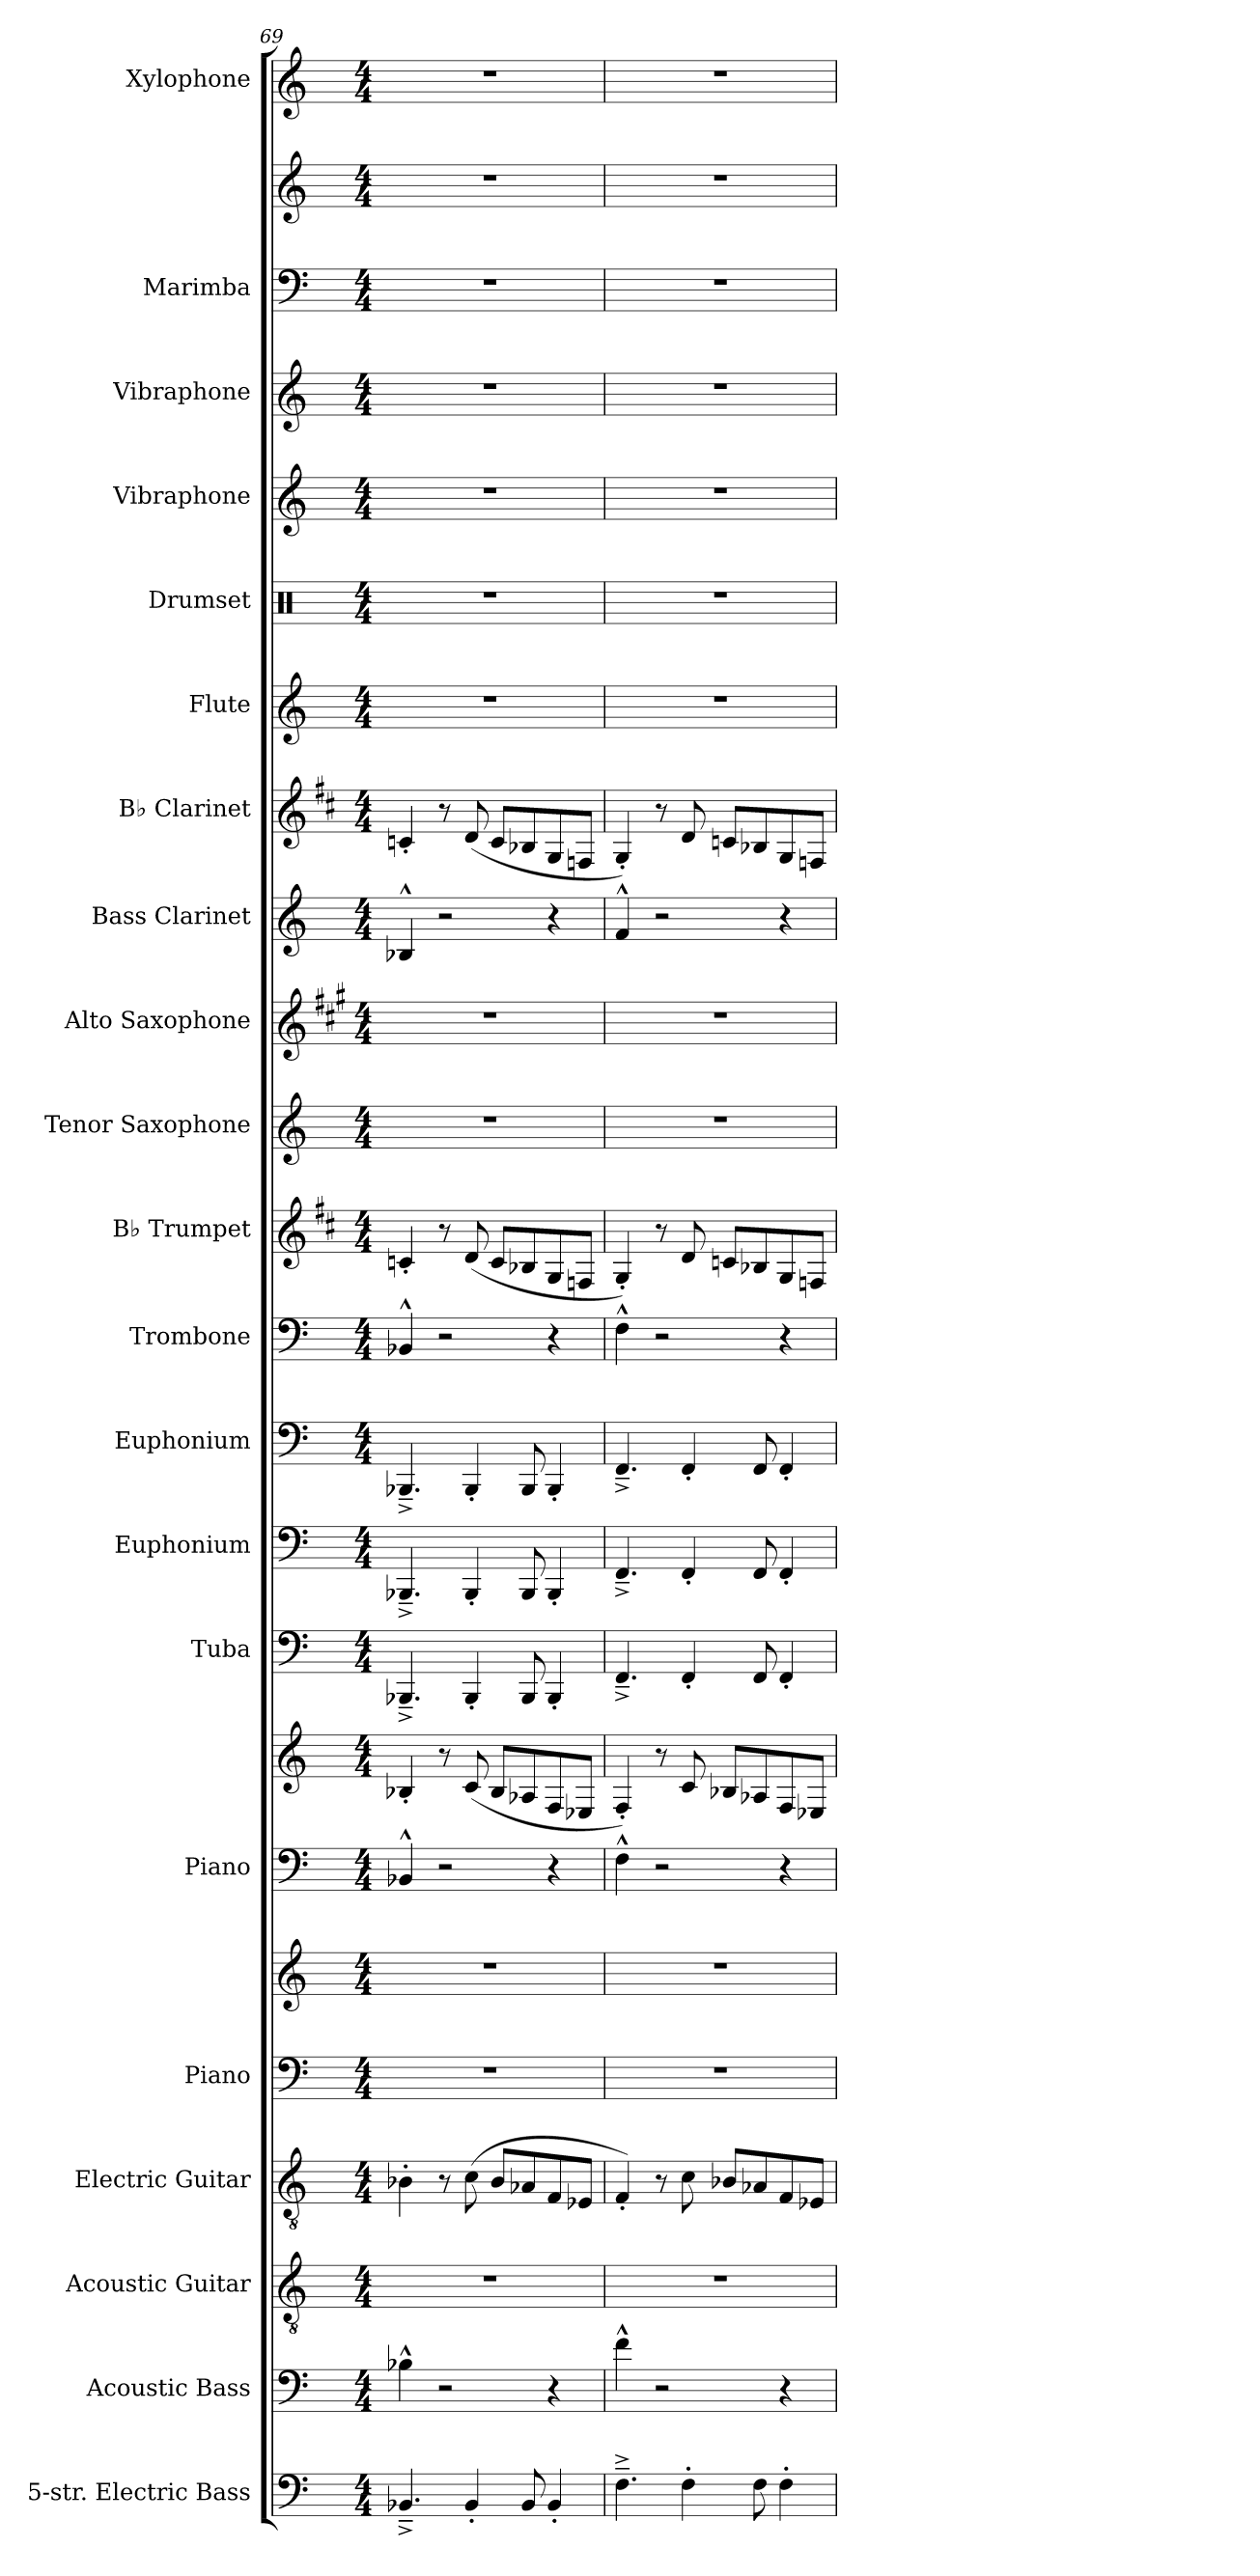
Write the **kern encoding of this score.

**kern	**kern	**kern	**kern	**kern	**kern	**kern	**kern	**kern	**kern	**kern	**kern	**kern	**kern	**kern	**kern	**kern	**kern	**kern	**kern	**kern	**kern	**kern	**kern
*part21	*part20	*part19	*part18	*part17	*part17	*part16	*part16	*part15	*part14	*part13	*part12	*part11	*part10	*part9	*part8	*part7	*part6	*part5	*part4	*part3	*part2	*part2	*part1
*staff24	*staff23	*staff22	*staff21	*staff20	*staff19	*staff18	*staff17	*staff16	*staff15	*staff14	*staff13	*staff12	*staff11	*staff10	*staff9	*staff8	*staff7	*staff6	*staff5	*staff4	*staff3	*staff2	*staff1
*I"5-str. Electric Bass	*I"Acoustic Bass	*I"Acoustic Guitar	*I"Electric Guitar	*I"Piano	*	*I"Piano	*	*I"Tuba	*I"Euphonium	*I"Euphonium	*I"Trombone	*I"B♭ Trumpet	*I"Tenor Saxophone	*I"Alto Saxophone	*I"Bass Clarinet	*I"B♭ Clarinet	*I"Flute	*I"Drumset	*I"Vibraphone	*I"Vibraphone	*I"Marimba	*	*I"Xylophone
*I'El. B.	*I'Bass	*I'Guit.	*I'El. Guit.	*I'Pno.	*	*I'Pno.	*	*I'Tba.	*I'Euph.	*I'Euph.	*I'Tbn.	*I'B♭ Tpt.	*I'T. Sax.	*I'A. Sax.	*I'B. Cl.	*I'B♭ Cl.	*I'Fl.	*I'Drs.	*I'Vib.	*I'Vib.	*I'Mrm.	*	*I'Xyl.
*clefF4	*clefF4	*clefGv2	*clefGv2	*clefF4	*clefG2	*clefF4	*clefG2	*clefF4	*clefF4	*clefF4	*clefF4	*clefG2	*clefG2	*clefG2	*clefG2	*clefG2	*clefG2	*clefX	*clefG2	*clefG2	*clefF4	*clefG2	*clefG2
*ITrd7c12	*ITrd7c12	*	*	*	*	*	*	*	*	*	*	*ITrd1c2	*ITrd8c14	*ITrd5c9	*ITrd8c14	*ITrd1c2	*	*	*	*	*	*	*ITrd-7c-12
*k[]	*k[]	*k[]	*k[]	*k[]	*k[]	*k[]	*k[]	*k[]	*k[]	*k[]	*k[]	*k[]	*k[]	*k[]	*k[]	*k[]	*k[]	*k[]	*k[]	*k[]	*k[]	*k[]	*k[]
*M4/4	*M4/4	*M4/4	*M4/4	*M4/4	*M4/4	*M4/4	*M4/4	*M4/4	*M4/4	*M4/4	*M4/4	*M4/4	*M4/4	*M4/4	*M4/4	*M4/4	*M4/4	*M4/4	*M4/4	*M4/4	*M4/4	*M4/4	*M4/4
=69	=69	=69	=69	=69	=69	=69	=69	=69	=69	=69	=69	=69	=69	=69	=69	=69	=69	=69	=69	=69	=69	=69	=69
4.BBB-X~^/	4BB-X^^\	1r	4B-X'\	1r	1r	4BB-X^^/	4B-X'/	4.BBB-X~^/	4.BBB-X~^/	4.BBB-X~^/	4BB-X^^/	4B-X'/	1r	1r	4BB-X^^/	4B-X'/	1r	1r	1r	1r	1r	1r	1r
.	2r	.	8r	.	.	2r	8r	.	.	.	2r	8r	.	.	2r	8r	.	.	.	.	.	.	.
4BBB-'/	.	.	(8c\	.	.	.	(8c/	4BBB-'/	4BBB-'/	4BBB-'/	.	(8c/	.	.	.	(8c/	.	.	.	.	.	.	.
.	.	.	8B-/L	.	.	.	8B-/L	.	.	.	.	8B-/L	.	.	.	8B-/L	.	.	.	.	.	.	.
8BBB-/	.	.	8A-X/	.	.	.	8A-X/	8BBB-/	8BBB-/	8BBB-/	.	8A-X/	.	.	.	8A-X/	.	.	.	.	.	.	.
4BBB-'/	4r	.	8F/	.	.	4r	8F/	4BBB-'/	4BBB-'/	4BBB-'/	4r	8F/	.	.	4r	8F/	.	.	.	.	.	.	.
.	.	.	8E-X/J	.	.	.	8E-X/J	.	.	.	.	8E-X/J	.	.	.	8E-X/J	.	.	.	.	.	.	.
!!LO:PB:g=z
=70	=70	=70	=70	=70	=70	=70	=70	=70	=70	=70	=70	=70	=70	=70	=70	=70	=70	=70	=70	=70	=70	=70	=70
4.FF~^\	4F^^\	1r	4F'/)	1r	1r	4F^^\	4F'/)	4.FF~^/	4.FF~^/	4.FF~^/	4F^^\	4F'/)	1r	1r	4F^^/	4F'/)	1r	1r	1r	1r	1r	1r	1r
.	2r	.	8r	.	.	2r	8r	.	.	.	2r	8r	.	.	2r	8r	.	.	.	.	.	.	.
4FF'\	.	.	8c\	.	.	.	8c/	4FF'/	4FF'/	4FF'/	.	8c/	.	.	.	8c/	.	.	.	.	.	.	.
.	.	.	8B-X/L	.	.	.	8B-X/L	.	.	.	.	8B-X/L	.	.	.	8B-X/L	.	.	.	.	.	.	.
8FF\	.	.	8A-X/	.	.	.	8A-X/	8FF/	8FF/	8FF/	.	8A-X/	.	.	.	8A-X/	.	.	.	.	.	.	.
4FF'\	4r	.	8F/	.	.	4r	8F/	4FF'/	4FF'/	4FF'/	4r	8F/	.	.	4r	8F/	.	.	.	.	.	.	.
.	.	.	8E-X/J	.	.	.	8E-X/J	.	.	.	.	8E-X/J	.	.	.	8E-X/J	.	.	.	.	.	.	.
=	=	=	=	=	=	=	=	=	=	=	=	=	=	=	=	=	=	=	=	=	=	=	=
*-	*-	*-	*-	*-	*-	*-	*-	*-	*-	*-	*-	*-	*-	*-	*-	*-	*-	*-	*-	*-	*-	*-	*-
